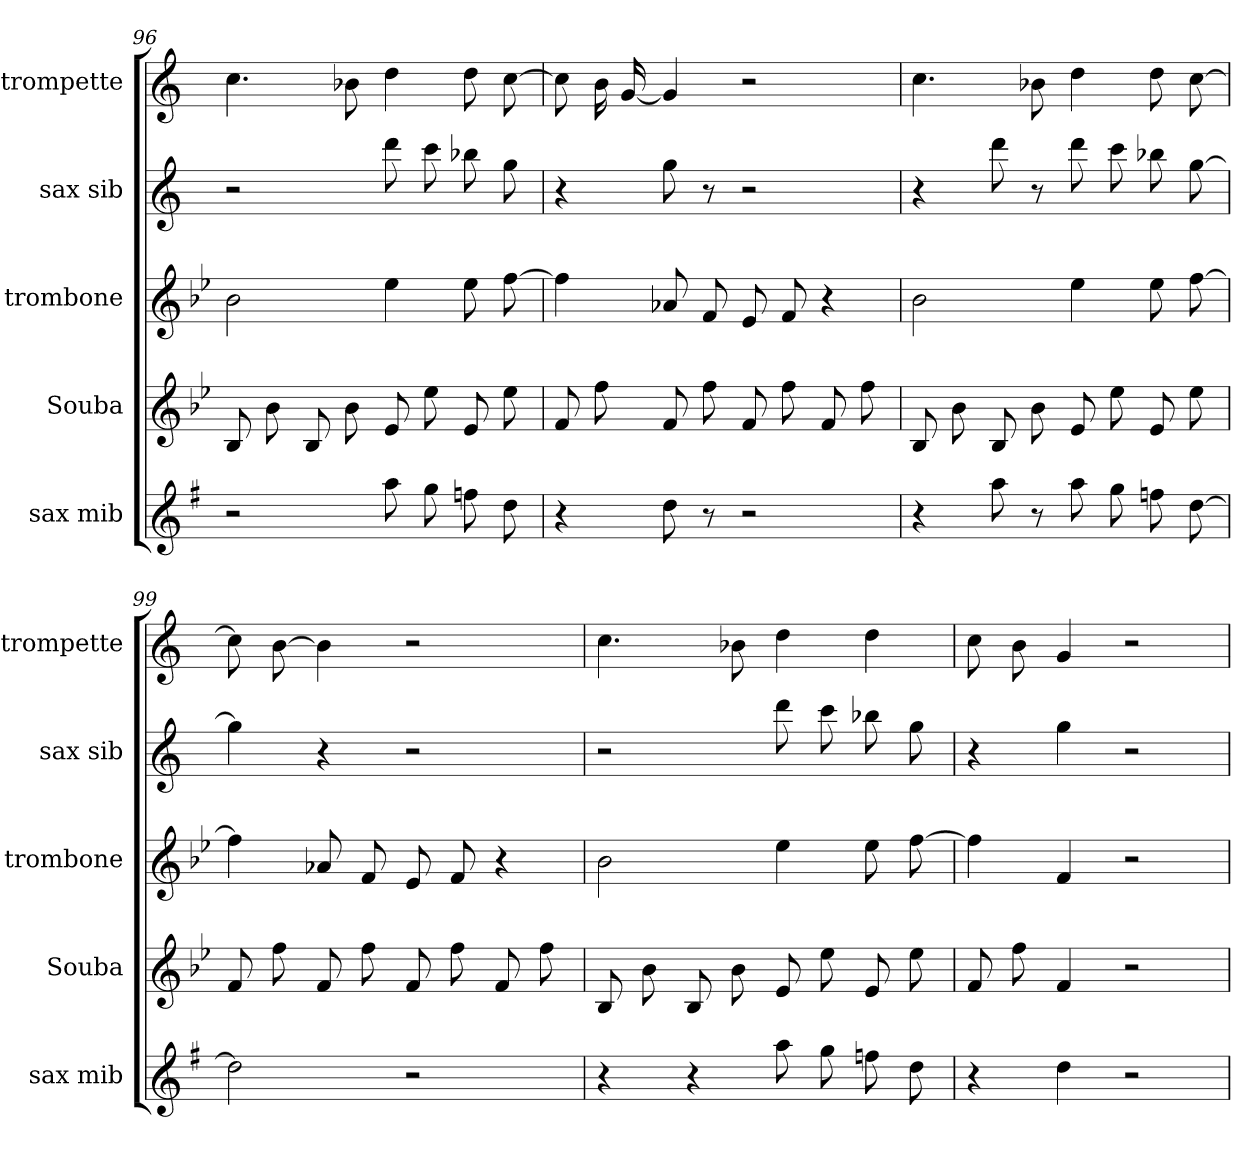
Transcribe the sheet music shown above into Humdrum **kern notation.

**kern	**kern	**kern	**kern	**kern
*part5	*part4	*part3	*part2	*part1
*staff5	*staff4	*staff3	*staff2	*staff1
*I"sax mib	*I"Souba	*I"trombone	*I"sax sib	*I"trompette
*I'sax mib	*I'Souba	*I'trombone	*I'sax sib	*I'trompette
*clefG2	*clefG2	*clefG2	*clefG2	*clefG2
*ITrd-2c-3	*ITrd15c26	*ITrd8c14	*ITrd1c2	*ITrd1c2
*k[b-e-]	*k[b-e-]	*k[b-e-]	*k[b-e-]	*k[b-e-]
=96	=96	=96	=96	=96
2r	8BBB-	2B-	2r	4.b-
.	8BB-	.	.	.
.	8BBB-	.	.	.
.	8BB-	.	.	8a-X
8ccc	8EE-	4e-	8ccc	4cc
8bb-	8E-	.	8bb-	.
8aa-X	8EE-	8e-	8aa-X	8cc
8ff	8E-	[8f	8ff	[8b-
=97	=97	=97	=97	=97
4r	8FF	4f]	4r	8b-]
.	8F	.	.	16a
.	.	.	.	[16f
8ff	8FF	8A-X	8ff	4f]
8r	8F	8F	8r	.
2r	8FF	8E-	2r	2r
.	8F	8F	.	.
.	8FF	4r	.	.
.	8F	.	.	.
=98	=98	=98	=98	=98
4r	8BBB-	2B-	4r	4.b-
.	8BB-	.	.	.
8ccc	8BBB-	.	8ccc	.
8r	8BB-	.	8r	8a-X
8ccc	8EE-	4e-	8ccc	4cc
8bb-	8E-	.	8bb-	.
8aa-X	8EE-	8e-	8aa-X	8cc
[8ff	8E-	[8f	[8ff	[8b-
=99	=99	=99	=99	=99
2ff]	8FF	4f]	4ff]	8b-]
.	8F	.	.	[8a
.	8FF	8A-X	4r	4a]
.	8F	8F	.	.
2r	8FF	8E-	2r	2r
.	8F	8F	.	.
.	8FF	4r	.	.
.	8F	.	.	.
=100	=100	=100	=100	=100
4r	8BBB-	2B-	2r	4.b-
.	8BB-	.	.	.
4r	8BBB-	.	.	.
.	8BB-	.	.	8a-X
8ccc	8EE-	4e-	8ccc	4cc
8bb-	8E-	.	8bb-	.
8aa-X	8EE-	8e-	8aa-X	4cc
8ff	8E-	[8f	8ff	.
=101	=101	=101	=101	=101
4r	8FF	4f]	4r	8b-
.	8F	.	.	8a
4ff	4FF	4F	4ff	4f
2r	2r	2r	2r	2r
=	=	=	=	=
*-	*-	*-	*-	*-
